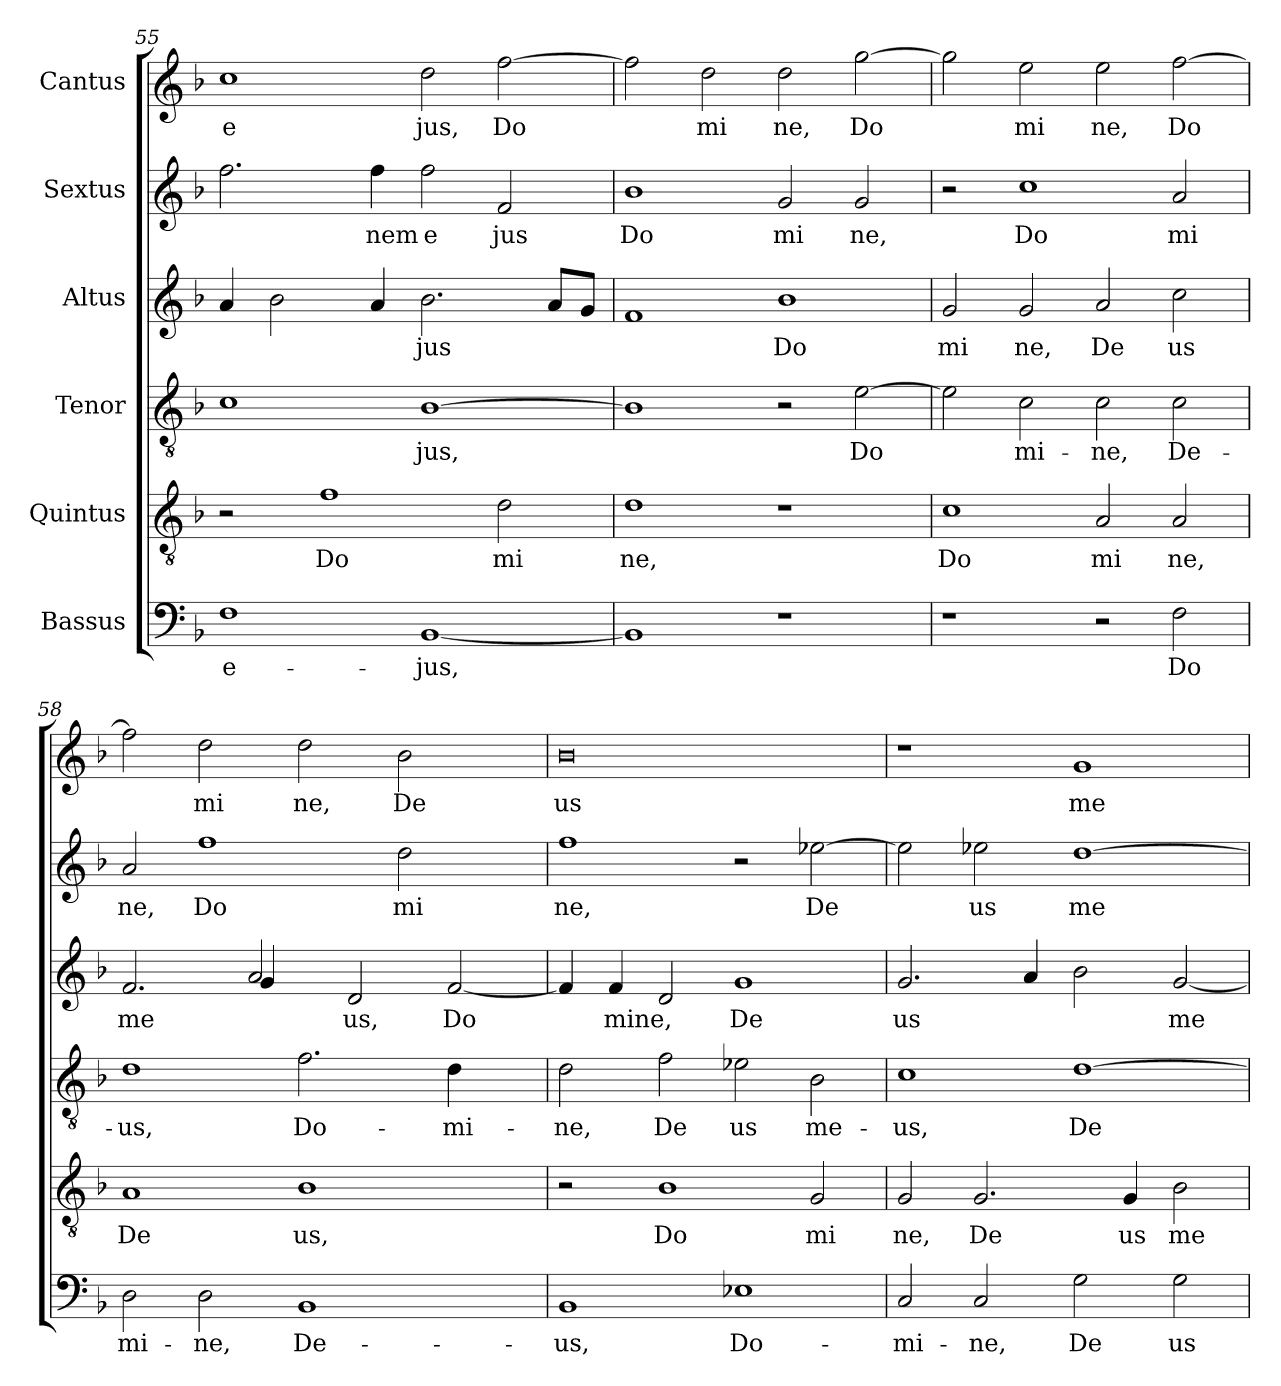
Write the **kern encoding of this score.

**kern	**text	**kern	**text	**kern	**text	**kern	**text	**kern	**text	**kern	**text
*part6	*part6	*part5	*part5	*part4	*part4	*part3	*part3	*part2	*part2	*part1	*part1
*staff6	*staff6	*staff5	*staff5	*staff4	*staff4	*staff3	*staff3	*staff2	*staff2	*staff1	*staff1
*I"Bassus	*	*I"Quintus	*	*I"Tenor	*	*I"Altus	*	*I"Sextus	*	*I"Cantus	*
!!LO:LB:g=z
*clefF4	*	*clefGv2	*	*clefGv2	*	*clefG2	*	*clefG2	*	*clefG2	*
*k[b-]	*	*k[b-]	*	*k[b-]	*	*k[b-]	*	*k[b-]	*	*k[b-]	*
*F:	*	*F:	*	*F:	*	*F:	*	*F:	*	*F:	*
=55	=55	=55	=55	=55	=55	=55	=55	=55	=55	=55	=55
!	!LO:LY:b	!	!	!	!	!	!	!	!	!	!LO:LY:b
1F	e-	2r	.	1c	.	4a/	.	2.ff\	.	1cc	e
.	.	.	.	.	.	2b-\	.	.	.	.	.
!	!	!	!LO:LY:b	!	!	!	!	!	!	!	!
.	.	1f	Do	.	.	.	.	.	.	.	.
!	!	!	!	!	!	!	!	!	!LO:LY:b	!	!
.	.	.	.	.	.	4a/	.	4ff\	-nem	.	.
!	!LO:LY:b	!	!	!	!LO:LY:b	!	!LO:LY:b	!	!LO:LY:b	!	!LO:LY:b
[<1BB-	-jus,	.	.	[>1B-	jus,	2.b-\	jus	2ff\	e	2dd\	jus,
!	!	!	!LO:LY:b	!	!	!	!	!	!LO:LY:b	!	!LO:LY:b
.	.	2d\	mi	.	.	.	.	2f/	jus	[>2ff\	Do
.	.	.	.	.	.	8a/L	.	.	.	.	.
.	.	.	.	.	.	8g/J	.	.	.	.	.
=56	=56	=56	=56	=56	=56	=56	=56	=56	=56	=56	=56
!	!	!	!LO:LY:b	!	!	!	!	!	!LO:LY:b	!	!
1BB-]	.	1d	ne,	1B-]	.	1f	.	1b-	Do	2ff\]	.
!	!	!	!	!	!	!	!	!	!	!	!LO:LY:b
.	.	.	.	.	.	.	.	.	.	2dd\	mi
!	!	!	!	!	!	!	!LO:LY:b	!	!LO:LY:b	!	!LO:LY:b
1r	.	1r	.	2r	.	1b-	Do	2g/	mi	2dd\	ne,
!	!	!	!	!	!LO:LY:b	!	!	!	!LO:LY:b	!	!LO:LY:b
.	.	.	.	[>2e\	Do	.	.	2g/	ne,	[>2gg\	Do
=57	=57	=57	=57	=57	=57	=57	=57	=57	=57	=57	=57
!	!	!	!LO:LY:b	!	!	!	!LO:LY:b	!	!	!	!
1r	.	1c	Do	2e\]	.	2g/	mi	2r	.	2gg\]	.
!	!	!	!	!	!LO:LY:b	!	!LO:LY:b	!	!LO:LY:b	!	!LO:LY:b
.	.	.	.	2c\	-mi-	2g/	ne,	1cc	Do	2ee\	mi
!	!	!	!LO:LY:b	!	!LO:LY:b	!	!LO:LY:b	!	!	!	!LO:LY:b
2r	.	2A/	mi	2c\	-ne,	2a/	De	.	.	2ee\	ne,
!	!LO:LY:b	!	!LO:LY:b	!	!LO:LY:b	!	!LO:LY:b	!	!LO:LY:b	!	!LO:LY:b
2F\	Do	2A/	ne,	2c\	De-	2cc\	us	2a/	mi	[>2ff\	Do
=58	=58	=58	=58	=58	=58	=58	=58	=58	=58	=58	=58
!	!LO:LY:b	!	!LO:LY:b	!	!LO:LY:b	!	!LO:LY:b	!	!LO:LY:b	!	!
*	*	*	*	*	*	*^	*	*	*	*	*
2D\	-mi-	1A	De	1d	-us,	2.f/	2.ryy	me	2a/	ne,	2ff\]	.
!	!LO:LY:b	!	!	!	!	!	!	!	!	!LO:LY:b	!	!LO:LY:b
2D\	-ne,	.	.	.	.	.	.	.	1ff	Do	2dd\	mi
.	.	.	.	.	.	2a/	4g>/	.	.	.	.	.
!	!LO:LY:b	!	!LO:LY:b	!	!LO:LY:b	!	!	!	!	!	!	!LO:LY:b
1BB-	De-	1B-	us,	2.f\	Do-	.	1ryy	.	.	.	2dd\	ne,
!	!	!	!	!	!	!	!	!LO:LY:b	!	!	!	!
.	.	.	.	.	.	2d/	.	us,	.	.	.	.
!	!	!	!	!	!	!	!	!	!	!LO:LY:b	!	!LO:LY:b
.	.	.	.	.	.	.	.	.	2dd\	mi	2b-\	De
!	!	!	!	!	!LO:LY:b	!	!	!LO:LY:b	!	!	!	!
.	.	.	.	4d\	-mi-	[<2f/	.	Do	.	.	.	.
4ryy	.	4ryy	.	4ryy	.	.	4ryy	.	4ryy	.	4ryy	.
=59	=59	=59	=59	=59	=59	=59	=59	=59	=59	=59	=59	=59
!	!LO:LY:b	!	!	!	!LO:LY:b	!	!	!	!	!LO:LY:b	!	!LO:LY:b
*	*	*	*	*	*	*v	*v	*	*	*	*	*
1BB-	-us,	2r	.	2d\	-ne,	4f/]	.	1ff	ne,	0b-	us
!	!	!	!	!	!	!	!LO:LY:b	!	!	!	!
.	.	.	.	.	.	4f/	mine,	.	.	.	.
!	!	!	!LO:LY:b	!	!LO:LY:b	!	!	!	!	!	!
.	.	1B-	Do	2f\	De	2d/	.	.	.	.	.
!	!LO:LY:b	!	!	!	!LO:LY:b	!	!LO:LY:b	!	!	!	!
1E-X	Do-	.	.	2e-X\	-us	1g	De	2r	.	.	.
!	!	!	!LO:LY:b	!	!LO:LY:b	!	!	!	!LO:LY:b	!	!
.	.	2G/	mi	2B-\	me-	.	.	[>2ee-X\	De	.	.
!!LO:LB:g=z
=60	=60	=60	=60	=60	=60	=60	=60	=60	=60	=60	=60
!	!LO:LY:b	!	!LO:LY:b	!	!LO:LY:b	!	!LO:LY:b	!	!	!	!
2C/	-mi-	2G/	ne,	1c	-us,	2.g/	us	2ee-\]	.	1r	.
!	!LO:LY:b	!	!LO:LY:b	!	!	!	!	!	!LO:LY:b	!	!
2C/	-ne,	2.G/	De	.	.	.	.	2ee-X\	us	.	.
.	.	.	.	.	.	4a/	.	.	.	.	.
!	!LO:LY:b	!	!	!	!LO:LY:b	!	!	!	!LO:LY:b	!	!LO:LY:b
2G\	De	.	.	[>1d	De-	2b-\	.	[>1dd	me-	1g	me-
!	!	!	!LO:LY:b	!	!	!	!	!	!	!	!
.	.	4G/	us	.	.	.	.	.	.	.	.
!	!LO:LY:b	!	!LO:LY:b	!	!	!	!LO:LY:b	!	!	!	!
2G\	-us	2B-\	me	.	.	[<2g/	me-	.	.	.	.
=	=	=	=	=	=	=	=	=	=	=	=
*-	*-	*-	*-	*-	*-	*-	*-	*-	*-	*-	*-
